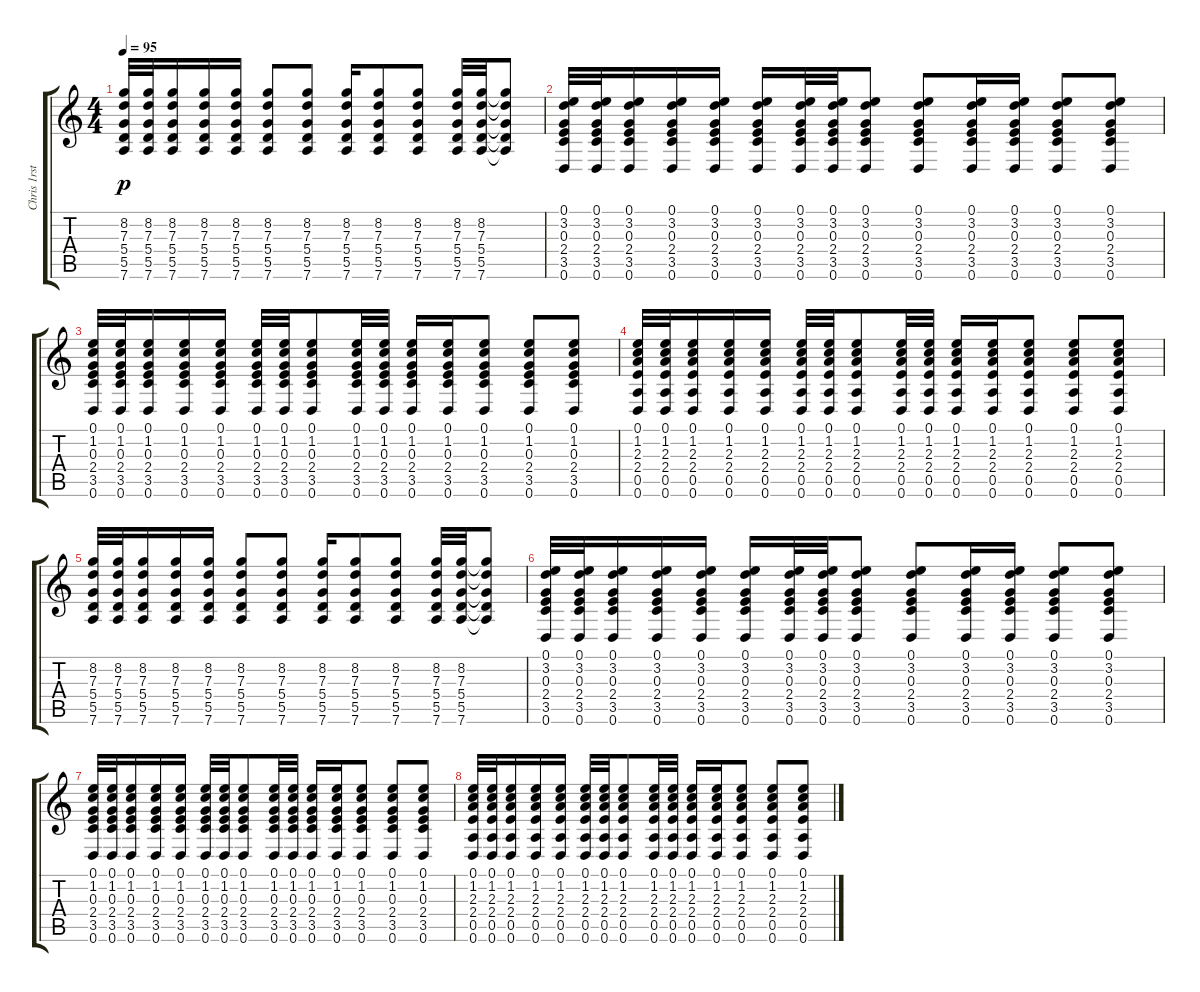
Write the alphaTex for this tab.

\track ("Chris 1rst guitar acoustic" "Chris 1rst") {instrument acousticguitarnylon}
\staff {score tabs}
\tuning (E4 B3 G3 D3 A2 D2) {hide}
\ts (4 4)
\tempo 95
\clef g2
\ks c
(8.2 7.3 5.4 5.5 7.6).32{dy p instrument acousticguitarnylon} (8.2 7.3 5.4 5.5 7.6).32 (8.2 7.3 5.4 5.5 7.6).16 (8.2 7.3 5.4 5.5 7.6).16 (8.2 7.3 5.4 5.5 7.6).16 (8.2 7.3 5.4 5.5 7.6).8 (8.2 7.3 5.4 5.5 7.6).8 (8.2 7.3 5.4 5.5 7.6).16 (8.2 7.3 5.4 5.5 7.6).8 (8.2 7.3 5.4 5.5 7.6).8 (8.2 7.3 5.4 5.5 7.6).32 (8.2 7.3 5.4 5.5 7.6).32 (8.2{t} 7.3{t} 5.4{t} 5.5{t} 7.6{t}).8 |
(0.1 3.2 0.3 2.4 3.5 0.6).32 (0.1 3.2 0.3 2.4 3.5 0.6).32 (0.1 3.2 0.3 2.4 3.5 0.6).16 (0.1 3.2 0.3 2.4 3.5 0.6).16 (0.1 3.2 0.3 2.4 3.5 0.6).16 (0.1 3.2 0.3 2.4 3.5 0.6).16 (0.1 3.2 0.3 2.4 3.5 0.6).32 (0.1 3.2 0.3 2.4 3.5 0.6).32 (0.1 3.2 0.3 2.4 3.5 0.6).8 (0.1 3.2 0.3 2.4 3.5 0.6).8 (0.1 3.2 0.3 2.4 3.5 0.6).16 (0.1 3.2 0.3 2.4 3.5 0.6).16 (0.1 3.2 0.3 2.4 3.5 0.6).8 (0.1 3.2 0.3 2.4 3.5 0.6).8 |
(0.1 1.2 0.3 2.4 3.5 0.6).32 (0.1 1.2 0.3 2.4 3.5 0.6).32 (0.1 1.2 0.3 2.4 3.5 0.6).16 (0.1 1.2 0.3 2.4 3.5 0.6).16 (0.1 1.2 0.3 2.4 3.5 0.6).16 (0.1 1.2 0.3 2.4 3.5 0.6).32 (0.1 1.2 0.3 2.4 3.5 0.6).32 (0.1 1.2 0.3 2.4 3.5 0.6).8 (0.1 1.2 0.3 2.4 3.5 0.6).32 (0.1 1.2 0.3 2.4 3.5 0.6).32 (0.1 1.2 0.3 2.4 3.5 0.6).16 (0.1 1.2 0.3 2.4 3.5 0.6).16 (0.1 1.2 0.3 2.4 3.5 0.6).8 (0.1 1.2 0.3 2.4 3.5 0.6).8 (0.1 1.2 0.3 2.4 3.5 0.6).8 |
(0.1 1.2 2.3 2.4 0.5 0.6).32 (0.1 1.2 2.3 2.4 0.5 0.6).32 (0.1 1.2 2.3 2.4 0.5 0.6).16 (0.1 1.2 2.3 2.4 0.5 0.6).16 (0.1 1.2 2.3 2.4 0.5 0.6).16 (0.1 1.2 2.3 2.4 0.5 0.6).32 (0.1 1.2 2.3 2.4 0.5 0.6).32 (0.1 1.2 2.3 2.4 0.5 0.6).8 (0.1 1.2 2.3 2.4 0.5 0.6).32 (0.1 1.2 2.3 2.4 0.5 0.6).32 (0.1 1.2 2.3 2.4 0.5 0.6).16 (0.1 1.2 2.3 2.4 0.5 0.6).16 (0.1 1.2 2.3 2.4 0.5 0.6).8 (0.1 1.2 2.3 2.4 0.5 0.6).8 (0.1 1.2 2.3 2.4 0.5 0.6).8 |
(8.2 7.3 5.4 5.5 7.6).32{instrument acousticguitarnylon} (8.2 7.3 5.4 5.5 7.6).32 (8.2 7.3 5.4 5.5 7.6).16 (8.2 7.3 5.4 5.5 7.6).16 (8.2 7.3 5.4 5.5 7.6).16 (8.2 7.3 5.4 5.5 7.6).8 (8.2 7.3 5.4 5.5 7.6).8 (8.2 7.3 5.4 5.5 7.6).16 (8.2 7.3 5.4 5.5 7.6).8 (8.2 7.3 5.4 5.5 7.6).8 (8.2 7.3 5.4 5.5 7.6).32 (8.2 7.3 5.4 5.5 7.6).32 (8.2{t} 7.3{t} 5.4{t} 5.5{t} 7.6{t}).8 |
(0.1 3.2 0.3 2.4 3.5 0.6).32 (0.1 3.2 0.3 2.4 3.5 0.6).32 (0.1 3.2 0.3 2.4 3.5 0.6).16 (0.1 3.2 0.3 2.4 3.5 0.6).16 (0.1 3.2 0.3 2.4 3.5 0.6).16 (0.1 3.2 0.3 2.4 3.5 0.6).16 (0.1 3.2 0.3 2.4 3.5 0.6).32 (0.1 3.2 0.3 2.4 3.5 0.6).32 (0.1 3.2 0.3 2.4 3.5 0.6).8 (0.1 3.2 0.3 2.4 3.5 0.6).8 (0.1 3.2 0.3 2.4 3.5 0.6).16 (0.1 3.2 0.3 2.4 3.5 0.6).16 (0.1 3.2 0.3 2.4 3.5 0.6).8 (0.1 3.2 0.3 2.4 3.5 0.6).8 |
(0.1 1.2 0.3 2.4 3.5 0.6).32 (0.1 1.2 0.3 2.4 3.5 0.6).32 (0.1 1.2 0.3 2.4 3.5 0.6).16 (0.1 1.2 0.3 2.4 3.5 0.6).16 (0.1 1.2 0.3 2.4 3.5 0.6).16 (0.1 1.2 0.3 2.4 3.5 0.6).32 (0.1 1.2 0.3 2.4 3.5 0.6).32 (0.1 1.2 0.3 2.4 3.5 0.6).8 (0.1 1.2 0.3 2.4 3.5 0.6).32 (0.1 1.2 0.3 2.4 3.5 0.6).32 (0.1 1.2 0.3 2.4 3.5 0.6).16 (0.1 1.2 0.3 2.4 3.5 0.6).16 (0.1 1.2 0.3 2.4 3.5 0.6).8 (0.1 1.2 0.3 2.4 3.5 0.6).8 (0.1 1.2 0.3 2.4 3.5 0.6).8 |
(0.1 1.2 2.3 2.4 0.5 0.6).32 (0.1 1.2 2.3 2.4 0.5 0.6).32 (0.1 1.2 2.3 2.4 0.5 0.6).16 (0.1 1.2 2.3 2.4 0.5 0.6).16 (0.1 1.2 2.3 2.4 0.5 0.6).16 (0.1 1.2 2.3 2.4 0.5 0.6).32 (0.1 1.2 2.3 2.4 0.5 0.6).32 (0.1 1.2 2.3 2.4 0.5 0.6).8 (0.1 1.2 2.3 2.4 0.5 0.6).32 (0.1 1.2 2.3 2.4 0.5 0.6).32 (0.1 1.2 2.3 2.4 0.5 0.6).16 (0.1 1.2 2.3 2.4 0.5 0.6).16 (0.1 1.2 2.3 2.4 0.5 0.6).8 (0.1 1.2 2.3 2.4 0.5 0.6).8 (0.1 1.2 2.3 2.4 0.5 0.6).8
